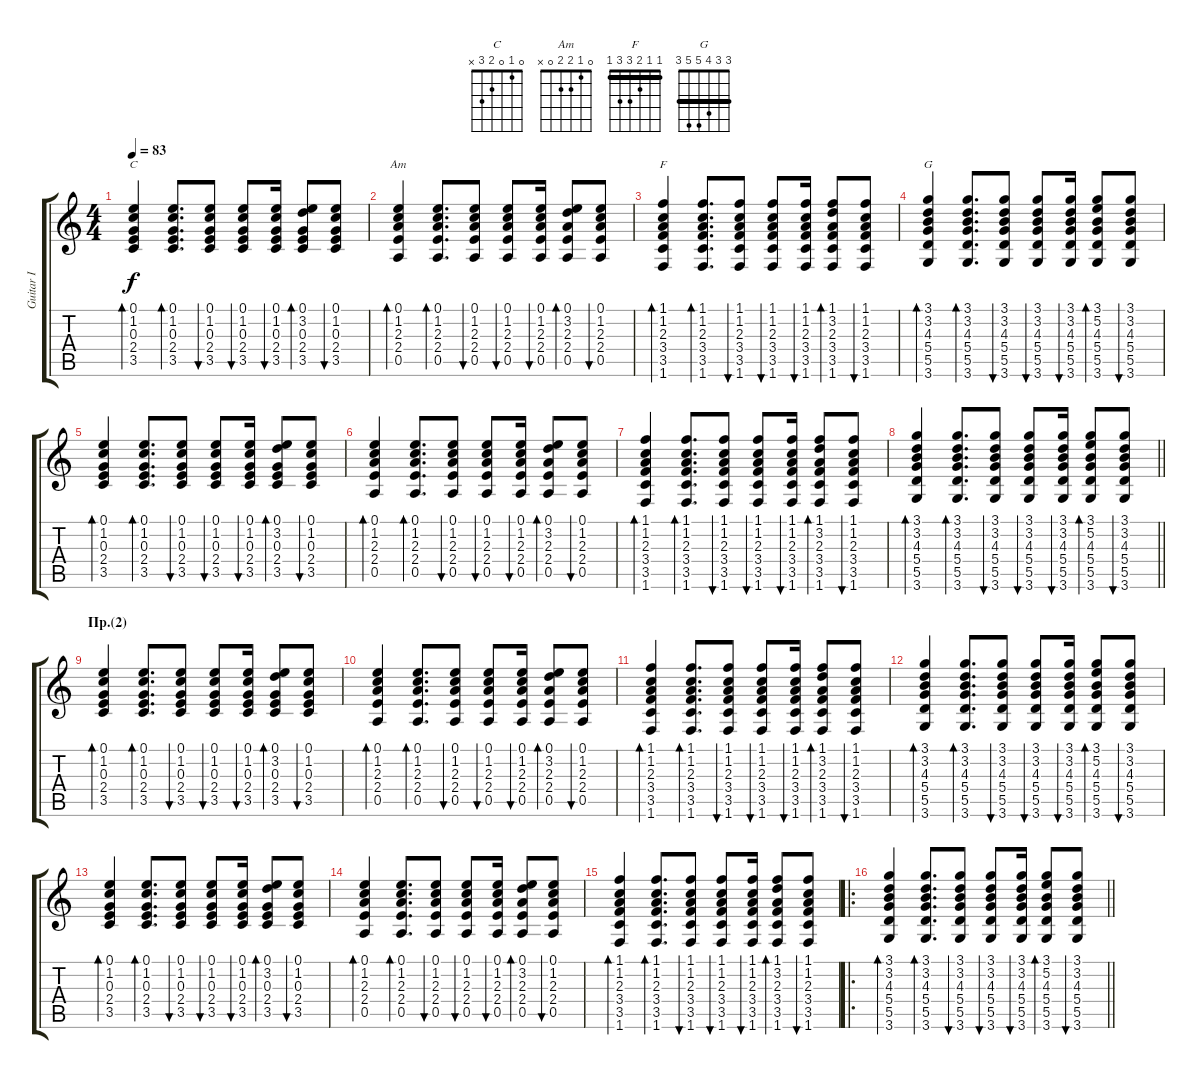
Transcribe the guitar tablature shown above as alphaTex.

\track ("Guitar I" "Guitar I") {instrument acousticguitarnylon}
\staff {score tabs}
\tuning (E4 B3 G3 D3 A2 E2) {hide}
\chord ("C" 0 1 0 2 3 x)
\chord ("Am" 0 1 2 2 0 x)
\chord ("F" 1 1 2 3 3 1) {barre 1}
\chord ("G" 3 3 4 5 5 3) {barre 3}
\ts (4 4)
\tempo 83
\clef g2
\ks c
(0.1 1.2 0.3 2.4 3.5).4{bd 60 ch "C" dy f} (0.1 1.2 0.3 2.4 3.5).8{d bd 60} (0.1 1.2 0.3 2.4 3.5).8{bu 60} (0.1 1.2 0.3 2.4 3.5).8{bu 60} (0.1 1.2 0.3 2.4 3.5).16{bu 60} (0.1 3.2 0.3 2.4 3.5).8{bd 60} (0.1 1.2 0.3 2.4 3.5).8{bu 60} |
(0.1 1.2 2.3 2.4 0.5).4{bd 60 ch "Am"} (0.1 1.2 2.3 2.4 0.5).8{d bd 60} (0.1 1.2 2.3 2.4 0.5).8{bu 60} (0.1 1.2 2.3 2.4 0.5).8{bu 60} (0.1 1.2 2.3 2.4 0.5).16{bu 60} (0.1 3.2 2.3 2.4 0.5).8{bd 60} (0.1 1.2 2.3 2.4 0.5).8{bu 60} |
(1.1 1.2 2.3 3.4 3.5 1.6).4{bd 60 ch "F"} (1.1 1.2 2.3 3.4 3.5 1.6).8{d bd 60} (1.1 1.2 2.3 3.4 3.5 1.6).8{bu 60} (1.1 1.2 2.3 3.4 3.5 1.6).8{bu 60} (1.1 1.2 2.3 3.4 3.5 1.6).16{bu 60} (1.1 3.2 2.3 3.4 3.5 1.6).8{bd 60} (1.1 1.2 2.3 3.4 3.5 1.6).8{bu 60} |
(3.1 3.2 4.3 5.4 5.5 3.6).4{bd 60 ch "G"} (3.1 3.2 4.3 5.4 5.5 3.6).8{d bd 60} (3.1 3.2 4.3 5.4 5.5 3.6).8{bu 60} (3.1 3.2 4.3 5.4 5.5 3.6).8{bu 60} (3.1 3.2 4.3 5.4 5.5 3.6).16{bu 60} (3.1 5.2 4.3 5.4 5.5 3.6).8{bd 60} (3.1 3.2 4.3 5.4 5.5 3.6).8{bu 60} |
(0.1 1.2 0.3 2.4 3.5).4{bd 60} (0.1 1.2 0.3 2.4 3.5).8{d bd 60} (0.1 1.2 0.3 2.4 3.5).8{bu 60} (0.1 1.2 0.3 2.4 3.5).8{bu 60} (0.1 1.2 0.3 2.4 3.5).16{bu 60} (0.1 3.2 0.3 2.4 3.5).8{bd 60} (0.1 1.2 0.3 2.4 3.5).8{bu 60} |
(0.1 1.2 2.3 2.4 0.5).4{bd 60} (0.1 1.2 2.3 2.4 0.5).8{d bd 60} (0.1 1.2 2.3 2.4 0.5).8{bu 60} (0.1 1.2 2.3 2.4 0.5).8{bu 60} (0.1 1.2 2.3 2.4 0.5).16{bu 60} (0.1 3.2 2.3 2.4 0.5).8{bd 60} (0.1 1.2 2.3 2.4 0.5).8{bu 60} |
(1.1 1.2 2.3 3.4 3.5 1.6).4{bd 60} (1.1 1.2 2.3 3.4 3.5 1.6).8{d bd 60} (1.1 1.2 2.3 3.4 3.5 1.6).8{bu 60} (1.1 1.2 2.3 3.4 3.5 1.6).8{bu 60} (1.1 1.2 2.3 3.4 3.5 1.6).16{bu 60} (1.1 3.2 2.3 3.4 3.5 1.6).8{bd 60} (1.1 1.2 2.3 3.4 3.5 1.6).8{bu 60} |
\barLineRight lightlight
(3.1 3.2 4.3 5.4 5.5 3.6).4{bd 60} (3.1 3.2 4.3 5.4 5.5 3.6).8{d bd 60} (3.1 3.2 4.3 5.4 5.5 3.6).8{bu 60} (3.1 3.2 4.3 5.4 5.5 3.6).8{bu 60} (3.1 3.2 4.3 5.4 5.5 3.6).16{bu 60} (3.1 5.2 4.3 5.4 5.5 3.6).8{bd 60} (3.1 3.2 4.3 5.4 5.5 3.6).8{bu 60} |
\section ("" "Пр.(2)")
(0.1 1.2 0.3 2.4 3.5).4{bd 60} (0.1 1.2 0.3 2.4 3.5).8{d bd 60} (0.1 1.2 0.3 2.4 3.5).8{bu 60} (0.1 1.2 0.3 2.4 3.5).8{bu 60} (0.1 1.2 0.3 2.4 3.5).16{bu 60} (0.1 3.2 0.3 2.4 3.5).8{bd 60} (0.1 1.2 0.3 2.4 3.5).8{bu 60} |
(0.1 1.2 2.3 2.4 0.5).4{bd 60} (0.1 1.2 2.3 2.4 0.5).8{d bd 60} (0.1 1.2 2.3 2.4 0.5).8{bu 60} (0.1 1.2 2.3 2.4 0.5).8{bu 60} (0.1 1.2 2.3 2.4 0.5).16{bu 60} (0.1 3.2 2.3 2.4 0.5).8{bd 60} (0.1 1.2 2.3 2.4 0.5).8{bu 60} |
(1.1 1.2 2.3 3.4 3.5 1.6).4{bd 60} (1.1 1.2 2.3 3.4 3.5 1.6).8{d bd 60} (1.1 1.2 2.3 3.4 3.5 1.6).8{bu 60} (1.1 1.2 2.3 3.4 3.5 1.6).8{bu 60} (1.1 1.2 2.3 3.4 3.5 1.6).16{bu 60} (1.1 3.2 2.3 3.4 3.5 1.6).8{bd 60} (1.1 1.2 2.3 3.4 3.5 1.6).8{bu 60} |
(3.1 3.2 4.3 5.4 5.5 3.6).4{bd 60} (3.1 3.2 4.3 5.4 5.5 3.6).8{d bd 60} (3.1 3.2 4.3 5.4 5.5 3.6).8{bu 60} (3.1 3.2 4.3 5.4 5.5 3.6).8{bu 60} (3.1 3.2 4.3 5.4 5.5 3.6).16{bu 60} (3.1 5.2 4.3 5.4 5.5 3.6).8{bd 60} (3.1 3.2 4.3 5.4 5.5 3.6).8{bu 60} |
(0.1 1.2 0.3 2.4 3.5).4{bd 60} (0.1 1.2 0.3 2.4 3.5).8{d bd 60} (0.1 1.2 0.3 2.4 3.5).8{bu 60} (0.1 1.2 0.3 2.4 3.5).8{bu 60} (0.1 1.2 0.3 2.4 3.5).16{bu 60} (0.1 3.2 0.3 2.4 3.5).8{bd 60} (0.1 1.2 0.3 2.4 3.5).8{bu 60} |
(0.1 1.2 2.3 2.4 0.5).4{bd 60} (0.1 1.2 2.3 2.4 0.5).8{d bd 60} (0.1 1.2 2.3 2.4 0.5).8{bu 60} (0.1 1.2 2.3 2.4 0.5).8{bu 60} (0.1 1.2 2.3 2.4 0.5).16{bu 60} (0.1 3.2 2.3 2.4 0.5).8{bd 60} (0.1 1.2 2.3 2.4 0.5).8{bu 60} |
(1.1 1.2 2.3 3.4 3.5 1.6).4{bd 60} (1.1 1.2 2.3 3.4 3.5 1.6).8{d bd 60} (1.1 1.2 2.3 3.4 3.5 1.6).8{bu 60} (1.1 1.2 2.3 3.4 3.5 1.6).8{bu 60} (1.1 1.2 2.3 3.4 3.5 1.6).16{bu 60} (1.1 3.2 2.3 3.4 3.5 1.6).8{bd 60} (1.1 1.2 2.3 3.4 3.5 1.6).8{bu 60} |
\ro
\barLineRight lightlight
(3.1 3.2 4.3 5.4 5.5 3.6).4{bd 60} (3.1 3.2 4.3 5.4 5.5 3.6).8{d bd 60} (3.1 3.2 4.3 5.4 5.5 3.6).8{bu 60} (3.1 3.2 4.3 5.4 5.5 3.6).8{bu 60} (3.1 3.2 4.3 5.4 5.5 3.6).16{bu 60} (3.1 5.2 4.3 5.4 5.5 3.6).8{bd 60} (3.1 3.2 4.3 5.4 5.5 3.6).8{bu 60}
